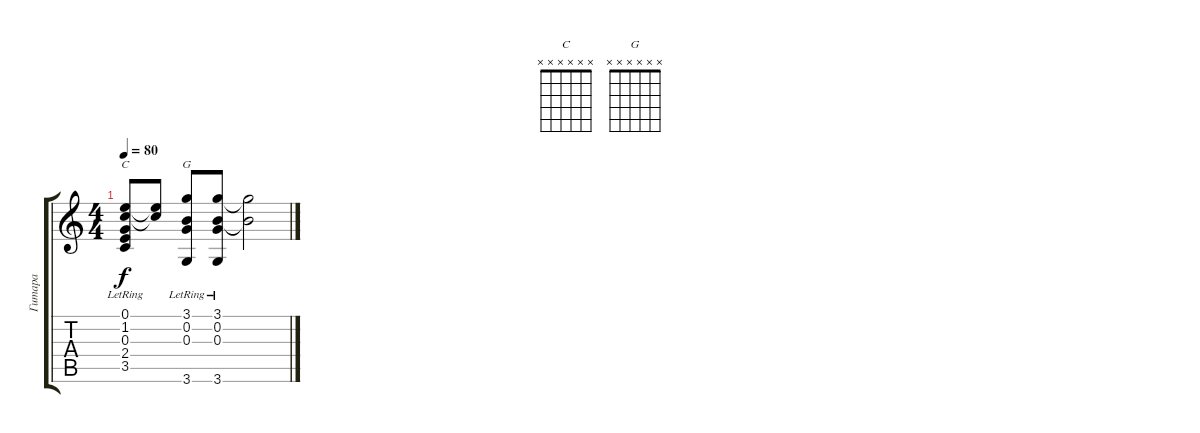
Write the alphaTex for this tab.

\track ("Гитара" "Гитара") {instrument acousticguitarsteel}
\staff {score tabs}
\tuning (E4 B3 G3 D3 A2 E2) {hide}
\chord ("C" x x x x x x)
\chord ("G" x x x x x x)
\ts (4 4)
\tempo 80
\clef g2
\ks c
(0.1{lr} 1.2{lr} 0.3 2.4 3.5).8{ch "C" dy f} (0.1{t} 1.2{t}).8 (3.1{lr} 0.2{lr} 0.3 3.6).8{ch "G"} (3.1{lr} 0.2{lr} 0.3 3.6).8 (3.1{t} 0.2{t}).2
